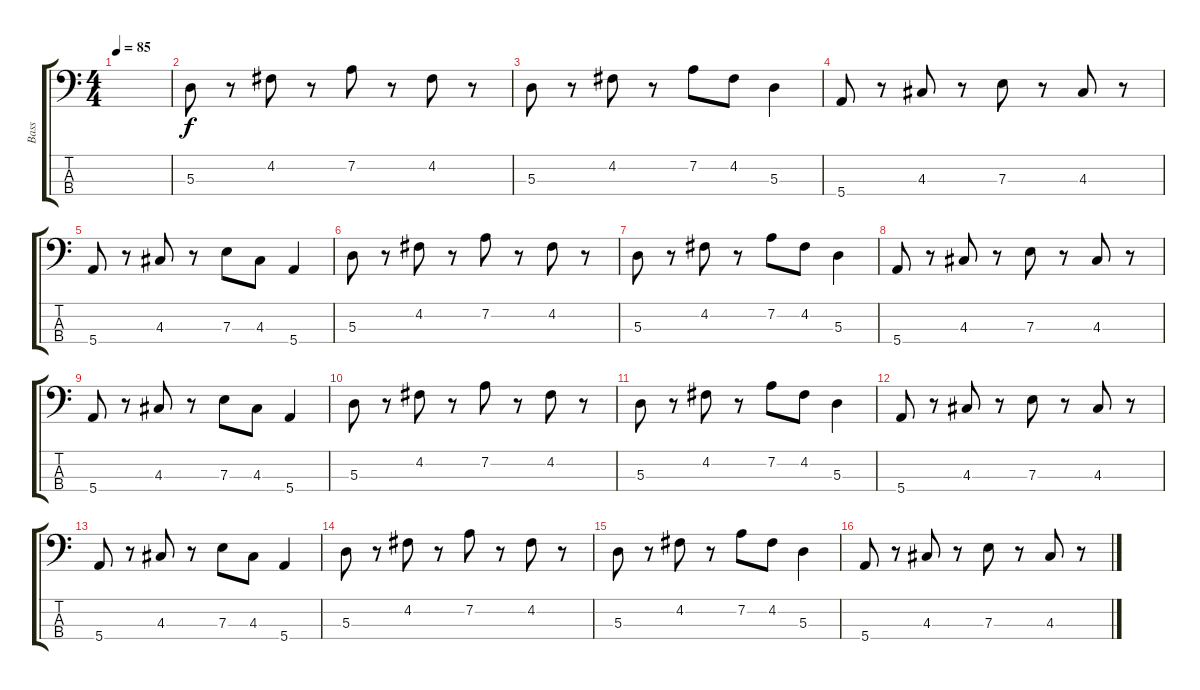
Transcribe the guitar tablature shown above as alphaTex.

\track ("Bass" "Bass") {instrument electricbassfinger}
\staff {score tabs}
\tuning (G2 D2 A1 E1) {hide}
\ts (4 4)
\tempo 85
\clef f4
\ks c
|
5.3.8 r.8 4.2.8 r.8 7.2.8 r.8 4.2.8 r.8 |
5.3.8 r.8 4.2.8 r.8 7.2.8 4.2.8 5.3.4 |
5.4.8 r.8 4.3.8 r.8 7.3.8 r.8 4.3.8 r.8 |
5.4.8 r.8 4.3.8 r.8 7.3.8 4.3.8 5.4.4 |
5.3.8 r.8 4.2.8 r.8 7.2.8 r.8 4.2.8 r.8 |
5.3.8 r.8 4.2.8 r.8 7.2.8 4.2.8 5.3.4 |
5.4.8 r.8 4.3.8 r.8 7.3.8 r.8 4.3.8 r.8 |
5.4.8 r.8 4.3.8 r.8 7.3.8 4.3.8 5.4.4 |
5.3.8 r.8 4.2.8 r.8 7.2.8 r.8 4.2.8 r.8 |
5.3.8 r.8 4.2.8 r.8 7.2.8 4.2.8 5.3.4 |
5.4.8 r.8 4.3.8 r.8 7.3.8 r.8 4.3.8 r.8 |
5.4.8 r.8 4.3.8 r.8 7.3.8 4.3.8 5.4.4 |
5.3.8 r.8 4.2.8 r.8 7.2.8 r.8 4.2.8 r.8 |
5.3.8 r.8 4.2.8 r.8 7.2.8 4.2.8 5.3.4 |
5.4.8 r.8 4.3.8 r.8 7.3.8 r.8 4.3.8 r.8
